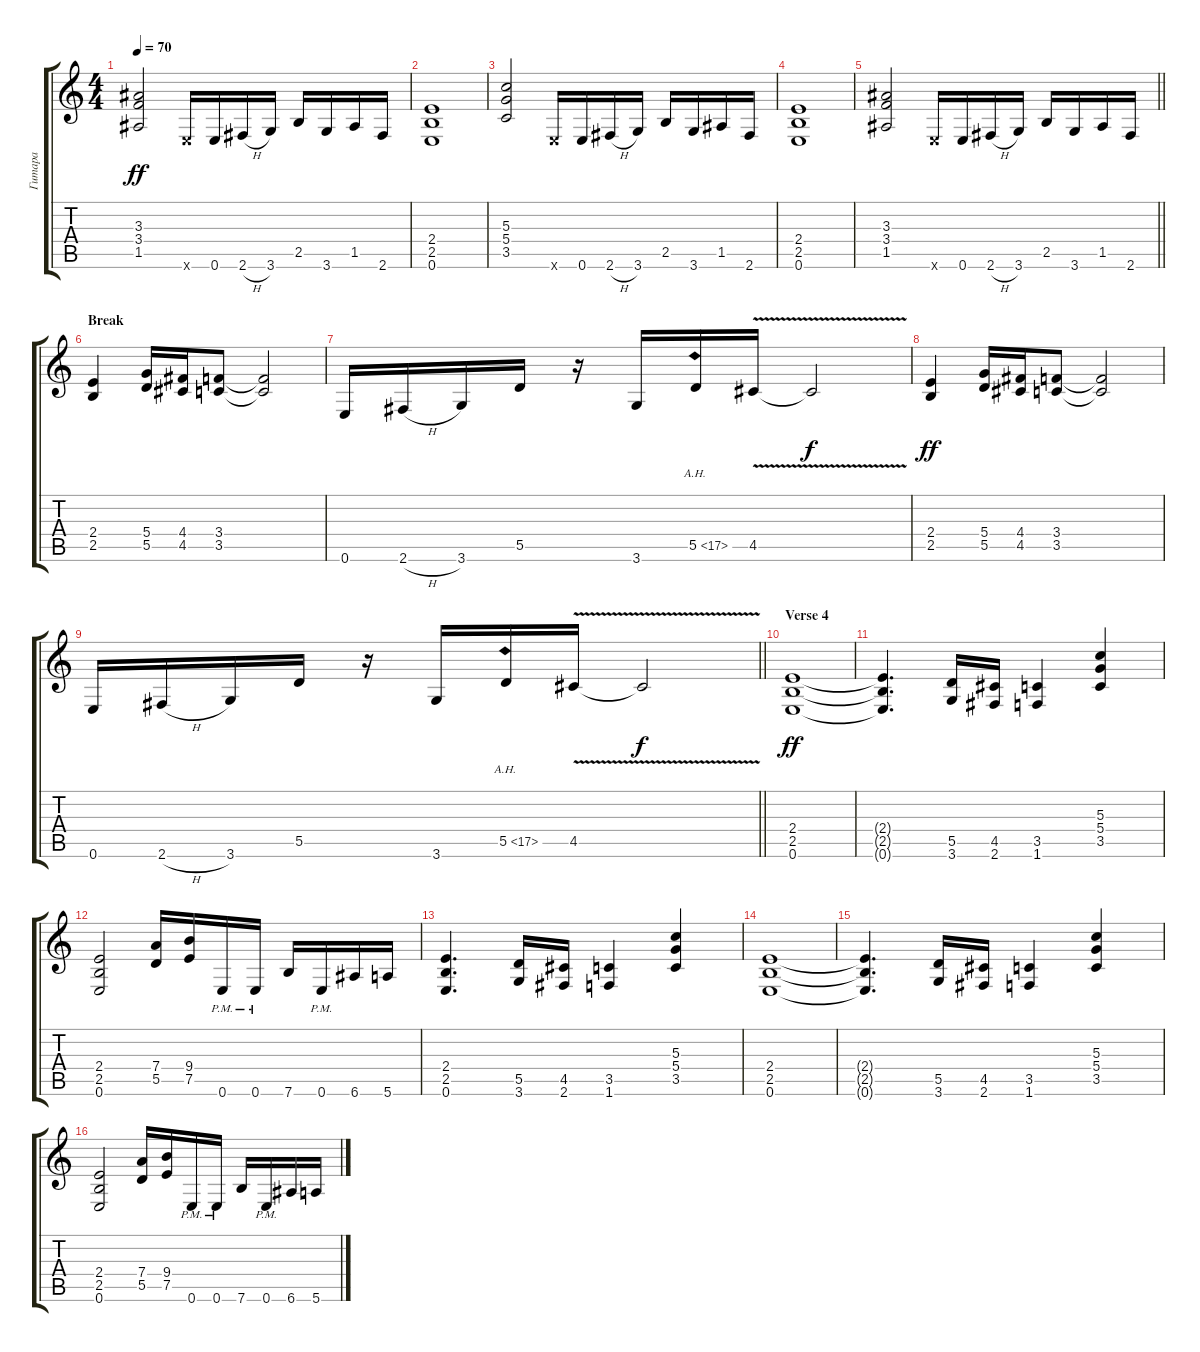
\track ("Гитара" "Гитара") {mute instrument distortionguitar}
\staff {score tabs}
\tuning (E4 B3 G3 D3 A2 E2) {hide}
\ts (4 4)
\tempo 70
\clef g2
\ks aminor
(3.3 3.4 1.5).2{dy ff} 0.6{x}.16 0.6.16 2.6{h}.16 3.6.16 2.5.16 3.6.16 1.5.16 2.6.16 |
(2.4 2.5 0.6).1 |
(5.3 5.4 3.5).2 0.6{x}.16 0.6.16 2.6{h}.16 3.6.16 2.5.16 3.6.16 1.5.16 2.6.16 |
(2.4 2.5 0.6).1 |
\barLineRight lightlight
(3.3 3.4 1.5).2 0.6{x}.16 0.6.16 2.6{h}.16 3.6.16 2.5.16 3.6.16 1.5.16 2.6.16 |
\section ("" "Break")
(2.4 2.5).4 (5.4 5.5).16 (4.4 4.5).16 (3.4 3.5).8 (3.4{t} 3.5{t}).2 |
0.6.16 2.6{h}.16 3.6.16 5.5.16 r.16 3.6.16 5.5{ah 12}.16 4.5{v}.16 4.5{t}.2{dy f} |
(2.4 2.5).4{dy ff} (5.4 5.5).16 (4.4 4.5).16 (3.4 3.5).8 (3.4{t} 3.5{t}).2 |
\barLineRight lightlight
0.6.16 2.6{h}.16 3.6.16 5.5.16 r.16 3.6.16 5.5{ah 12}.16 4.5{v}.16 4.5{t}.2{dy f} |
\section ("" "Verse 4")
(2.4 2.5 0.6).1{dy ff} |
(2.4{t} 2.5{t} 0.6{t}).4{d} (5.5 3.6).16 (4.5 2.6).16 (3.5 1.6).4 (5.3 5.4 3.5).4 |
(2.4 2.5 0.6).2 (7.4 5.5).16 (9.4 7.5).16 0.6{pm}.16 0.6{pm}.16 7.6.16 0.6{pm}.16 6.6.16 5.6.16 |
(2.4 2.5 0.6).4{d} (5.5 3.6).16 (4.5 2.6).16 (3.5 1.6).4 (5.3 5.4 3.5).4 |
(2.4 2.5 0.6).1 |
(2.4{t} 2.5{t} 0.6{t}).4{d} (5.5 3.6).16 (4.5 2.6).16 (3.5 1.6).4 (5.3 5.4 3.5).4 |
(2.4 2.5 0.6).2 (7.4 5.5).16 (9.4 7.5).16 0.6{pm}.16 0.6{pm}.16 7.6.16 0.6{pm}.16 6.6.16 5.6.16
